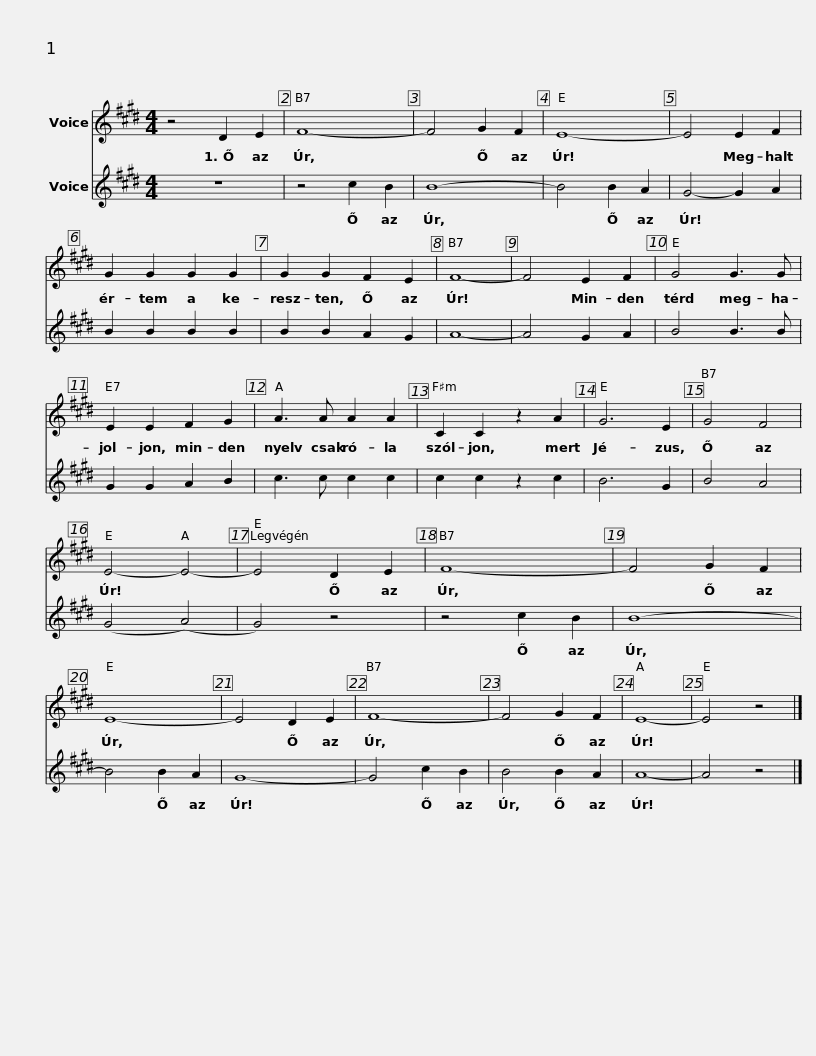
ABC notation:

X:1
%%score 1 2
L:1/8
M:4/4
I:linebreak $
K:E
V:1 treble
V:2 treble
V:1
 z4 D2 E2 | F8- | F4 G2 F2 | E8- | E4 E2 F2 | %5
 G2 G2 G2 G2 | G2 G2 F2 E2 | F8- | F4 E2 F2 |$ G4 G3 G | %10
 E2 E2 F2 G2 | A3 A A2 A2 |$ C2 C2 z2 A2 | G6 E2 | G4 F4 | %15
 E4- E4- |$ E4 D2 E2 | F8- | F4 G2 F2 | E8- | %20
 E4 D2 E2 | F8- | F4 G2 F2 | E8- | E4 z4 |] %25
V:2
 z8 | z4 c2 B2 | B8- | B4 B2 A2 | G4- G2 A2 | %5
 B2 B2 B2 B2 | B2 B2 A2 G2 | A8- | A4 G2 A2 |$ B4 B3 B | %10
 G2 G2 A2 B2 | c3 c c2 c2 |$ c2 c2 z2 c2 | B6 G2 | B4 A4 | %15
 (G4 (A4) |$ G4) z4 | z4 c2 B2 | B8- | B4 B2 A2 | %20
 G8- | G4 c2 B2 | B4 B2 A2 | A8- | A4 z4 |] %25
